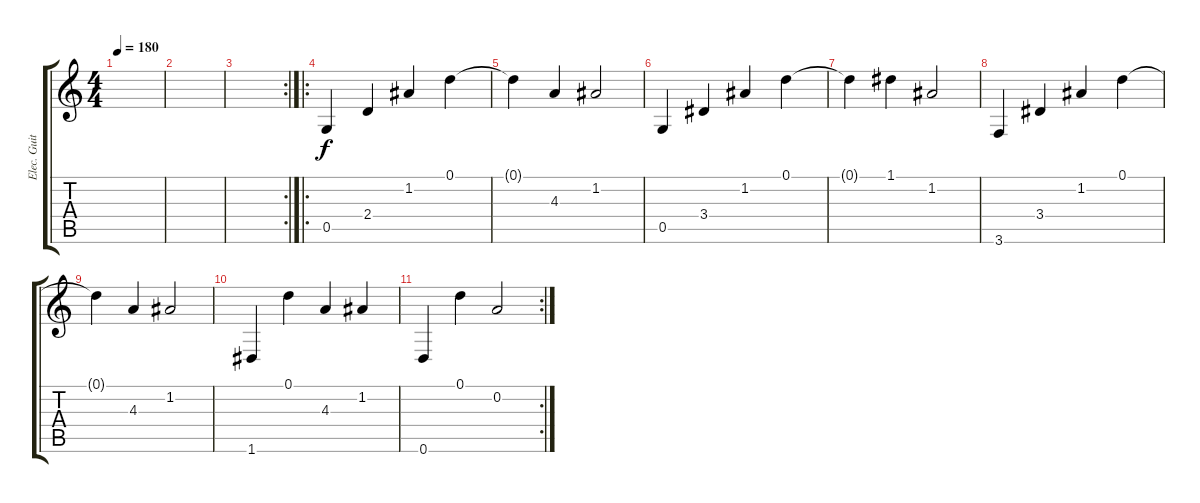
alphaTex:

\track ("Elec. Guitar 5" "Elec. Guit") {mute instrument electricguitarclean}
\staff {score tabs}
\tuning (D4 A3 F3 C3 G2 D2) {hide}
\ts (4 4)
\tempo 180
\clef g2
\ks c
|
|
\rc 2
|
\ro
0.5.4 2.4.4 1.2.4 0.1.4 |
0.1{t}.4 4.3.4 1.2.2 |
0.5.4 3.4.4 1.2.4 0.1.4 |
0.1{t}.4 1.1.4 1.2.2 |
3.6.4 3.4.4 1.2.4 0.1.4 |
0.1{t}.4 4.3.4 1.2.2 |
1.6.4 0.1.4 4.3.4 1.2.4 |
\rc 2
0.6.4 0.1.4 0.2.2
